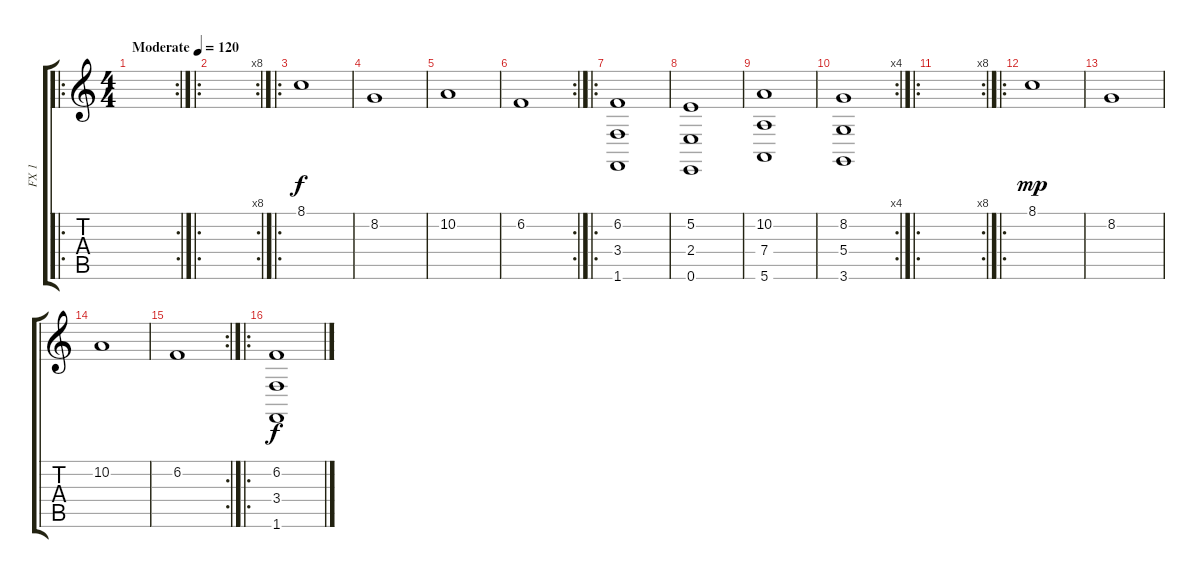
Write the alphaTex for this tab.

\track ("FX 1" "FX 1") {instrument lead2sawtooth}
\staff {score tabs}
\tuning (E4 B3 G3 D3 A2 E2) {hide}
\ro
\rc 2
\ts (4 4)
\tempo (120 "Moderate")
\clef g2
\ks c
|
\ro
\rc 8
|
\ro
8.1.1 |
8.2.1 |
10.2.1 |
\rc 2
6.2.1 |
\ro
(6.2 3.4 1.6).1{dy f} |
(5.2 2.4 0.6).1 |
(10.2 7.4 5.6).1 |
\rc 4
(8.2 5.4 3.6).1 |
\ro
\rc 8
|
\ro
8.1.1{dy mp} |
8.2.1 |
10.2.1 |
\rc 2
6.2.1 |
\ro
(6.2 3.4 1.6).1{dy f}
